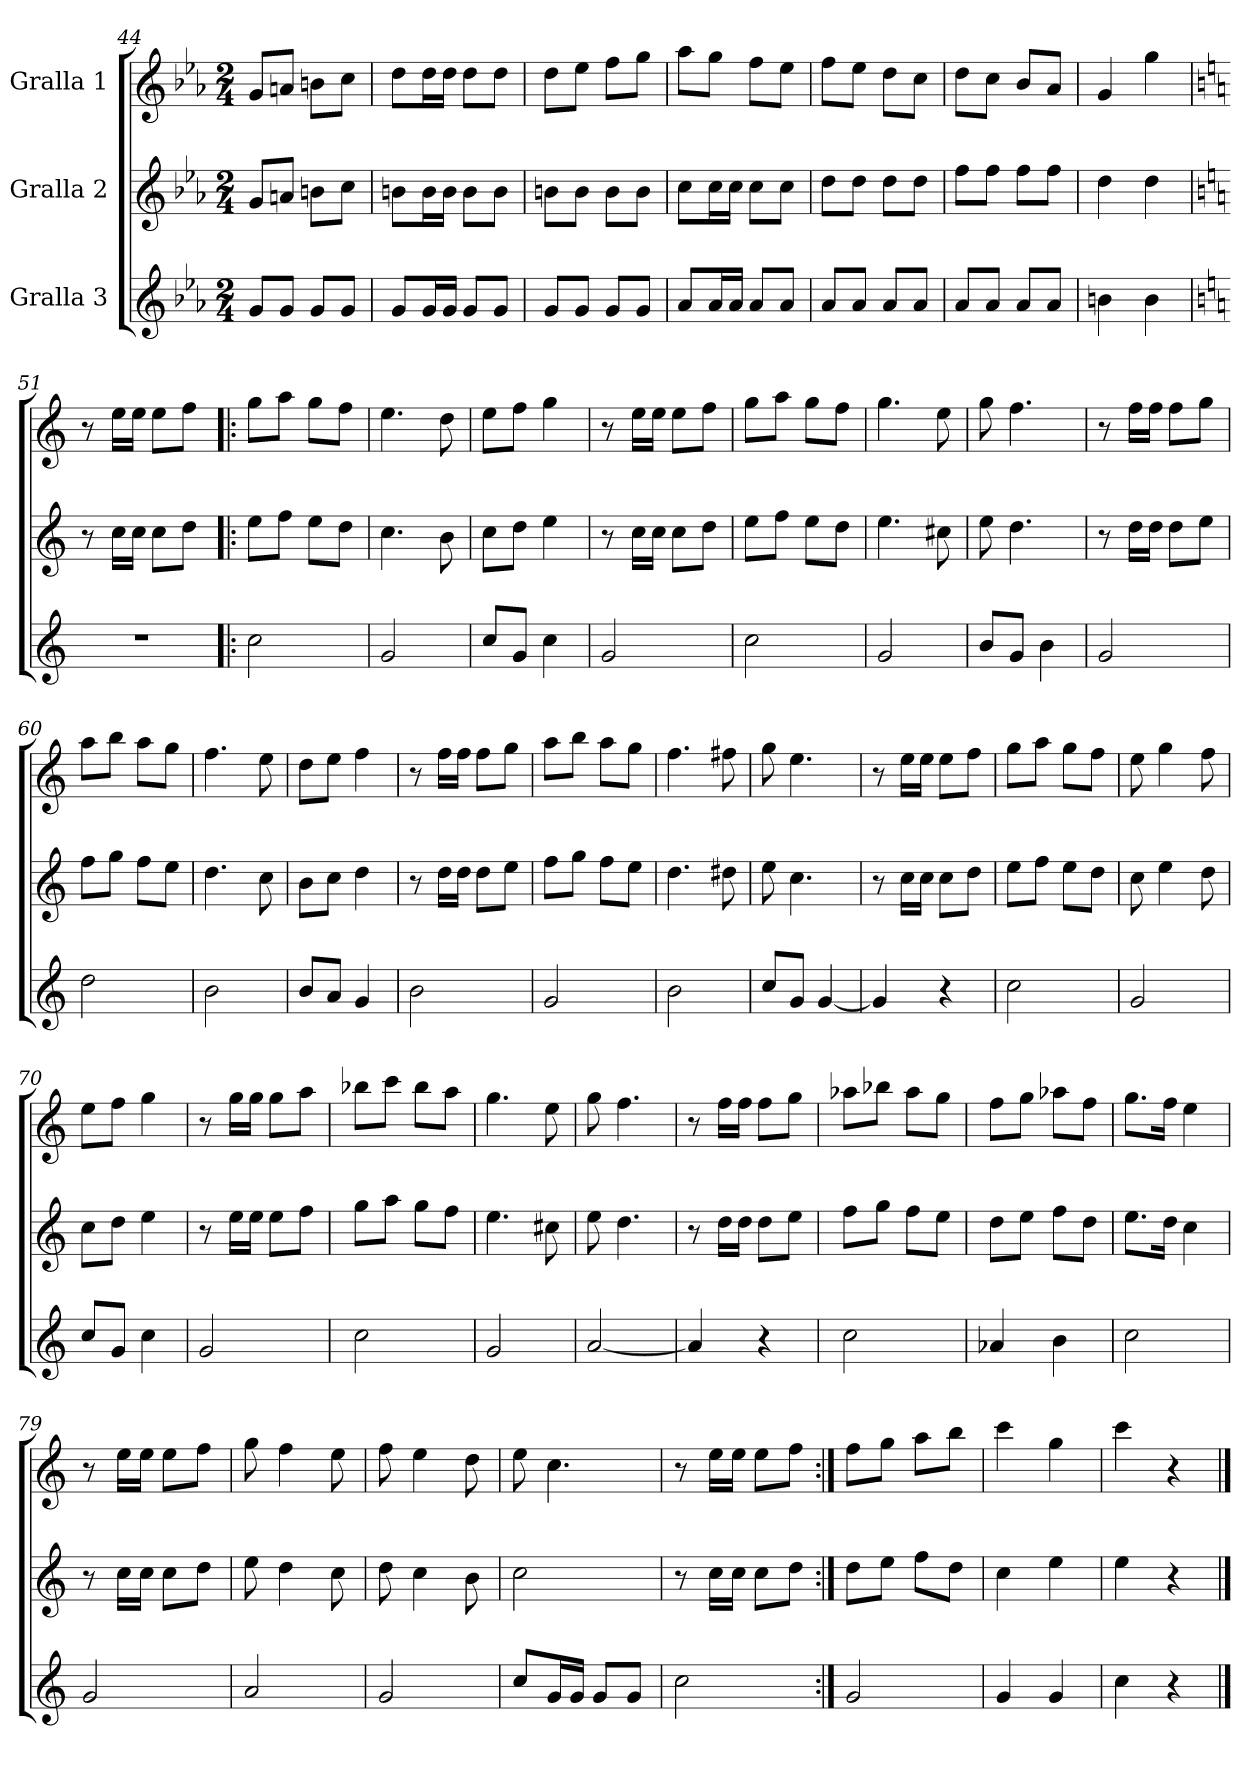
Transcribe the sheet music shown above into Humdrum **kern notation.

**kern	**kern	**kern
*part3	*part2	*part1
*staff3	*staff2	*staff1
*I"Gralla 3	*I"Gralla 2	*I"Gralla 1
*clefG2	*clefG2	*clefG2
*k[b-e-a-]	*k[b-e-a-]	*k[b-e-a-]
*M2/4	*M2/4	*M2/4
=44	=44	=44
8g/L	8g/L	8g/L
8g/J	8a/J	8a/J
8g/L	8b\L	8b\L
8g/J	8cc\J	8cc\J
=45	=45	=45
8g/L	8b\L	8dd\L
16g/L	16b\L	16dd\L
16g/JJ	16b\JJ	16dd\JJ
8g/L	8b\L	8dd\L
8g/J	8b\J	8dd\J
=46	=46	=46
8g/L	8b\L	8dd\L
8g/J	8b\J	8ee-\J
8g/L	8b\L	8ff\L
8g/J	8b\J	8gg\J
=47	=47	=47
8a-/L	8cc\L	8aa-\L
16a-/L	16cc\L	8gg\J
16a-/JJ	16cc\JJ	.
8a-/L	8cc\L	8ff\L
8a-/J	8cc\J	8ee-\J
=48	=48	=48
8a-/L	8dd\L	8ff\L
8a-/J	8dd\J	8ee-\J
8a-/L	8dd\L	8dd\L
8a-/J	8dd\J	8cc\J
=49	=49	=49
8a-/L	8ff\L	8dd\L
8a-/J	8ff\J	8cc\J
8a-/L	8ff\L	8b-/L
8a-/J	8ff\J	8a-/J
=50	=50	=50
4b	4dd	4g
4b	4dd	4gg
=51	=51	=51
*k[]	*k[]	*k[]
2r	8r	8r
.	16cc\LL	16ee\LL
.	16cc\JJ	16ee\JJ
.	8cc\L	8ee\L
.	8dd\J	8ff\J
=52!|:	=52!|:	=52!|:
2cc	8ee\L	8gg\L
.	8ff\J	8aa\J
.	8ee\L	8gg\L
.	8dd\J	8ff\J
=53	=53	=53
2g	4.cc	4.ee
.	8b	8dd
=54	=54	=54
8cc/L	8cc\L	8ee\L
8g/J	8dd\J	8ff\J
4cc	4ee	4gg
=55	=55	=55
2g	8r	8r
.	16cc\LL	16ee\LL
.	16cc\JJ	16ee\JJ
.	8cc\L	8ee\L
.	8dd\J	8ff\J
=56	=56	=56
2cc	8ee\L	8gg\L
.	8ff\J	8aa\J
.	8ee\L	8gg\L
.	8dd\J	8ff\J
=57	=57	=57
2g	4.ee	4.gg
.	8cc#	8ee
=58	=58	=58
8b/L	8ee	8gg
8g/J	4.dd	4.ff
4b	.	.
=59	=59	=59
2g	8r	8r
.	16dd\LL	16ff\LL
.	16dd\JJ	16ff\JJ
.	8dd\L	8ff\L
.	8ee\J	8gg\J
=60	=60	=60
2dd	8ff\L	8aa\L
.	8gg\J	8bb\J
.	8ff\L	8aa\L
.	8ee\J	8gg\J
=61	=61	=61
2b	4.dd	4.ff
.	8cc	8ee
=62	=62	=62
8b/L	8b\L	8dd\L
8a/J	8cc\J	8ee\J
4g	4dd	4ff
=63	=63	=63
2b	8r	8r
.	16dd\LL	16ff\LL
.	16dd\JJ	16ff\JJ
.	8dd\L	8ff\L
.	8ee\J	8gg\J
=64	=64	=64
2g	8ff\L	8aa\L
.	8gg\J	8bb\J
.	8ff\L	8aa\L
.	8ee\J	8gg\J
=65	=65	=65
2b	4.dd	4.ff
.	8dd#	8ff#
=66	=66	=66
8cc/L	8ee	8gg
8g/J	4.cc	4.ee
[4g	.	.
=67	=67	=67
4g]	8r	8r
.	16cc\LL	16ee\LL
.	16cc\JJ	16ee\JJ
4r	8cc\L	8ee\L
.	8dd\J	8ff\J
=68	=68	=68
2cc	8ee\L	8gg\L
.	8ff\J	8aa\J
.	8ee\L	8gg\L
.	8dd\J	8ff\J
=69	=69	=69
2g	8cc	8ee
.	4ee	4gg
.	8dd	8ff
=70	=70	=70
8cc/L	8cc\L	8ee\L
8g/J	8dd\J	8ff\J
4cc	4ee	4gg
=71	=71	=71
2g	8r	8r
.	16ee\LL	16gg\LL
.	16ee\JJ	16gg\JJ
.	8ee\L	8gg\L
.	8ff\J	8aa\J
=72	=72	=72
2cc	8gg\L	8bb-\L
.	8aa\J	8ccc\J
.	8gg\L	8bb-\L
.	8ff\J	8aa\J
=73	=73	=73
2g	4.ee	4.gg
.	8cc#	8ee
=74	=74	=74
[2a	8ee	8gg
.	4.dd	4.ff
=75	=75	=75
4a]	8r	8r
.	16dd\LL	16ff\LL
.	16dd\JJ	16ff\JJ
4r	8dd\L	8ff\L
.	8ee\J	8gg\J
=76	=76	=76
2cc	8ff\L	8aa-\L
.	8gg\J	8bb-\J
.	8ff\L	8aa-\L
.	8ee\J	8gg\J
=77	=77	=77
4a-	8dd\L	8ff\L
.	8ee\J	8gg\J
4b	8ff\L	8aa-\L
.	8dd\J	8ff\J
=78	=78	=78
2cc	8.ee\L	8.gg\L
.	16dd\Jk	16ff\Jk
.	4cc	4ee
=79	=79	=79
2g	8r	8r
.	16cc\LL	16ee\LL
.	16cc\JJ	16ee\JJ
.	8cc\L	8ee\L
.	8dd\J	8ff\J
=80	=80	=80
2a	8ee	8gg
.	4dd	4ff
.	8cc	8ee
=81	=81	=81
2g	8dd	8ff
.	4cc	4ee
.	8b	8dd
=82	=82	=82
8cc/L	2cc	8ee
16g/L	.	4.cc
16g/JJ	.	.
8g/L	.	.
8g/J	.	.
=83	=83	=83
2cc	8r	8r
.	16cc\LL	16ee\LL
.	16cc\JJ	16ee\JJ
.	8cc\L	8ee\L
.	8dd\J	8ff\J
=84:|!	=84:|!	=84:|!
2g	8dd\L	8ff\L
.	8ee\J	8gg\J
.	8ff\L	8aa\L
.	8dd\J	8bb\J
=85	=85	=85
4g	4cc	4ccc
4g	4ee	4gg
=86	=86	=86
4cc	4ee	4ccc
4r	4r	4r
==	==	==
*-	*-	*-
